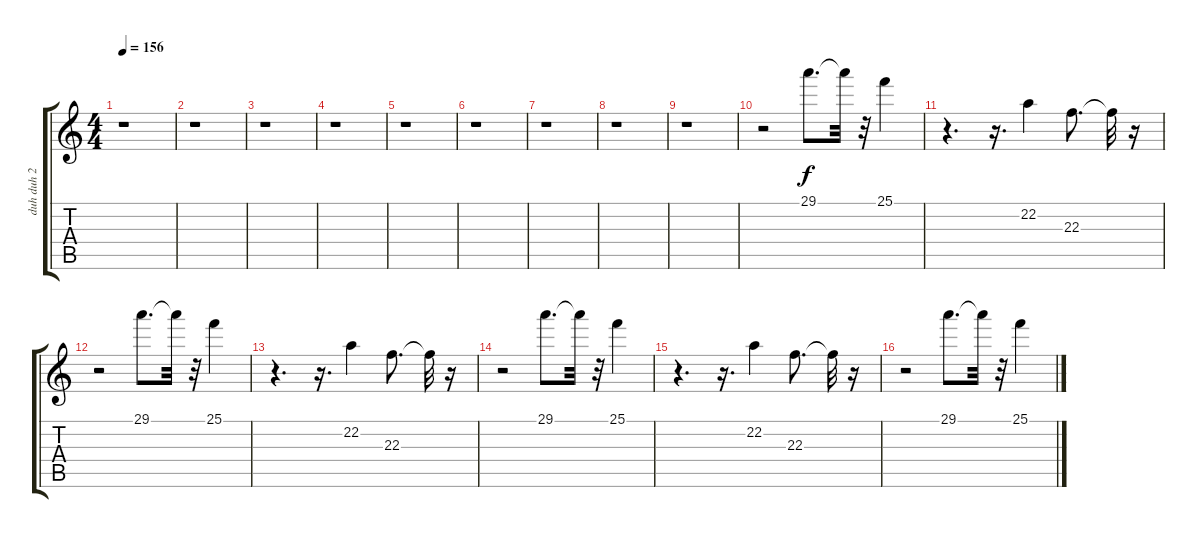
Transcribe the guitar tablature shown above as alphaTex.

\track ("duh duh 2" "duh duh 2") {instrument shakuhachi}
\staff {score tabs}
\tuning (E4 B3 G3 D3 A2 E2) {hide}
\ts (4 4)
\tempo 156
\clef g2
\ks c
r.1{dy f} |
r.1 |
r.1 |
r.1 |
r.1 |
r.1 |
r.1 |
r.1 |
r.1 |
r.2 29.1.8{d} 29.1{t}.32 r.32 25.1.4 |
r.4{d} r.16{d} 22.2.4 22.3.8{d} 22.3{t}.32 r.16 |
r.2 29.1.8{d} 29.1{t}.32 r.32 25.1.4 |
r.4{d} r.16{d} 22.2.4 22.3.8{d} 22.3{t}.32 r.16 |
r.2 29.1.8{d} 29.1{t}.32 r.32 25.1.4 |
r.4{d} r.16{d} 22.2.4 22.3.8{d} 22.3{t}.32 r.16 |
r.2 29.1.8{d} 29.1{t}.32 r.32 25.1.4
